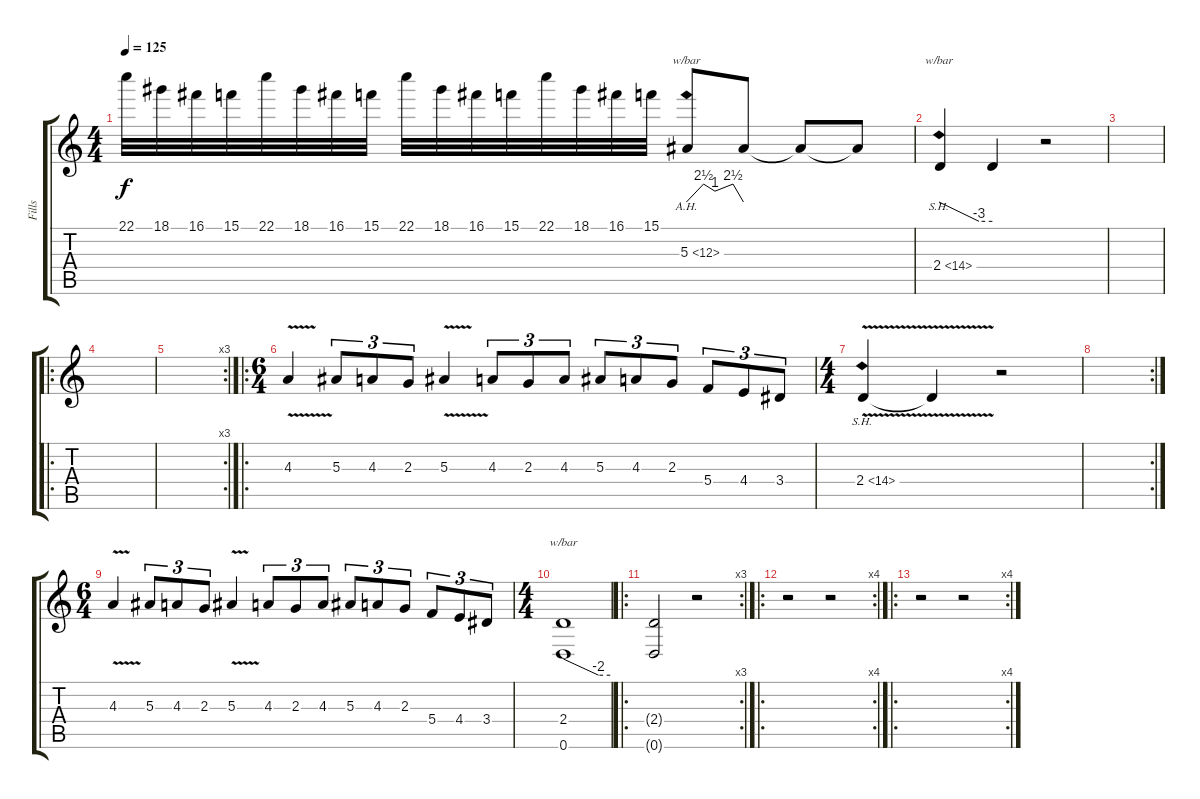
\track ("Fills" "Fills") {instrument overdrivenguitar}
\staff {score tabs}
\tuning (D4 A3 F3 C3 G2 D2) {hide}
\ts (4 4)
\tempo 125
\clef g2
\ks c
22.1.32{dy f} 18.1.32 16.1.32 15.1.32 22.1.32 18.1.32 16.1.32 15.1.32 22.1.32 18.1.32 16.1.32 15.1.32 22.1.32 18.1.32 16.1.32 15.1.32 5.3{ah 7}.8{tbe (custom default 0 0 18 10 30 4 49 10 60 0)} 5.3{t}.8 5.3{t}.8 5.3{t}.8 |
2.4{sh 12}.4{tbe (custom default 0 0 45 -12 60 -12)} 2.4{t}.4 r.2 |
|
\ro
|
\rc 3
|
\ro
\ts (6 4)
4.3{v}.4{instrument guitarharmonics} 5.3.8{tu (3 2)} 4.3.8{tu (3 2)} 2.3.8{tu (3 2)} 5.3{v}.4 4.3.8{tu (3 2)} 2.3.8{tu (3 2)} 4.3.8{tu (3 2)} 5.3.8{tu (3 2)} 4.3.8{tu (3 2)} 2.3.8{tu (3 2)} 5.4.8{tu (3 2)} 4.4.8{tu (3 2)} 3.4.8{tu (3 2)} |
\ts (4 4)
2.4{sh 12 v}.4{instrument overdrivenguitar} 2.4{t}.4 r.2 |
\rc 2
|
\ts (6 4)
4.3{v}.4{instrument guitarharmonics} 5.3.8{tu (3 2)} 4.3.8{tu (3 2)} 2.3.8{tu (3 2)} 5.3{v}.4 4.3.8{tu (3 2)} 2.3.8{tu (3 2)} 4.3.8{tu (3 2)} 5.3.8{tu (3 2)} 4.3.8{tu (3 2)} 2.3.8{tu (3 2)} 5.4.8{tu (3 2)} 4.4.8{tu (3 2)} 3.4.8{tu (3 2)} |
\ts (4 4)
(2.4 0.6).1{tbe (custom default 0 0 45 -8 60 -8) instrument overdrivenguitar} |
\ro
\rc 3
(2.4{t} 0.6{t}).2 r.2 |
\ro
\rc 4
r.2 r.2 |
\ro
\rc 4
r.2 r.2
